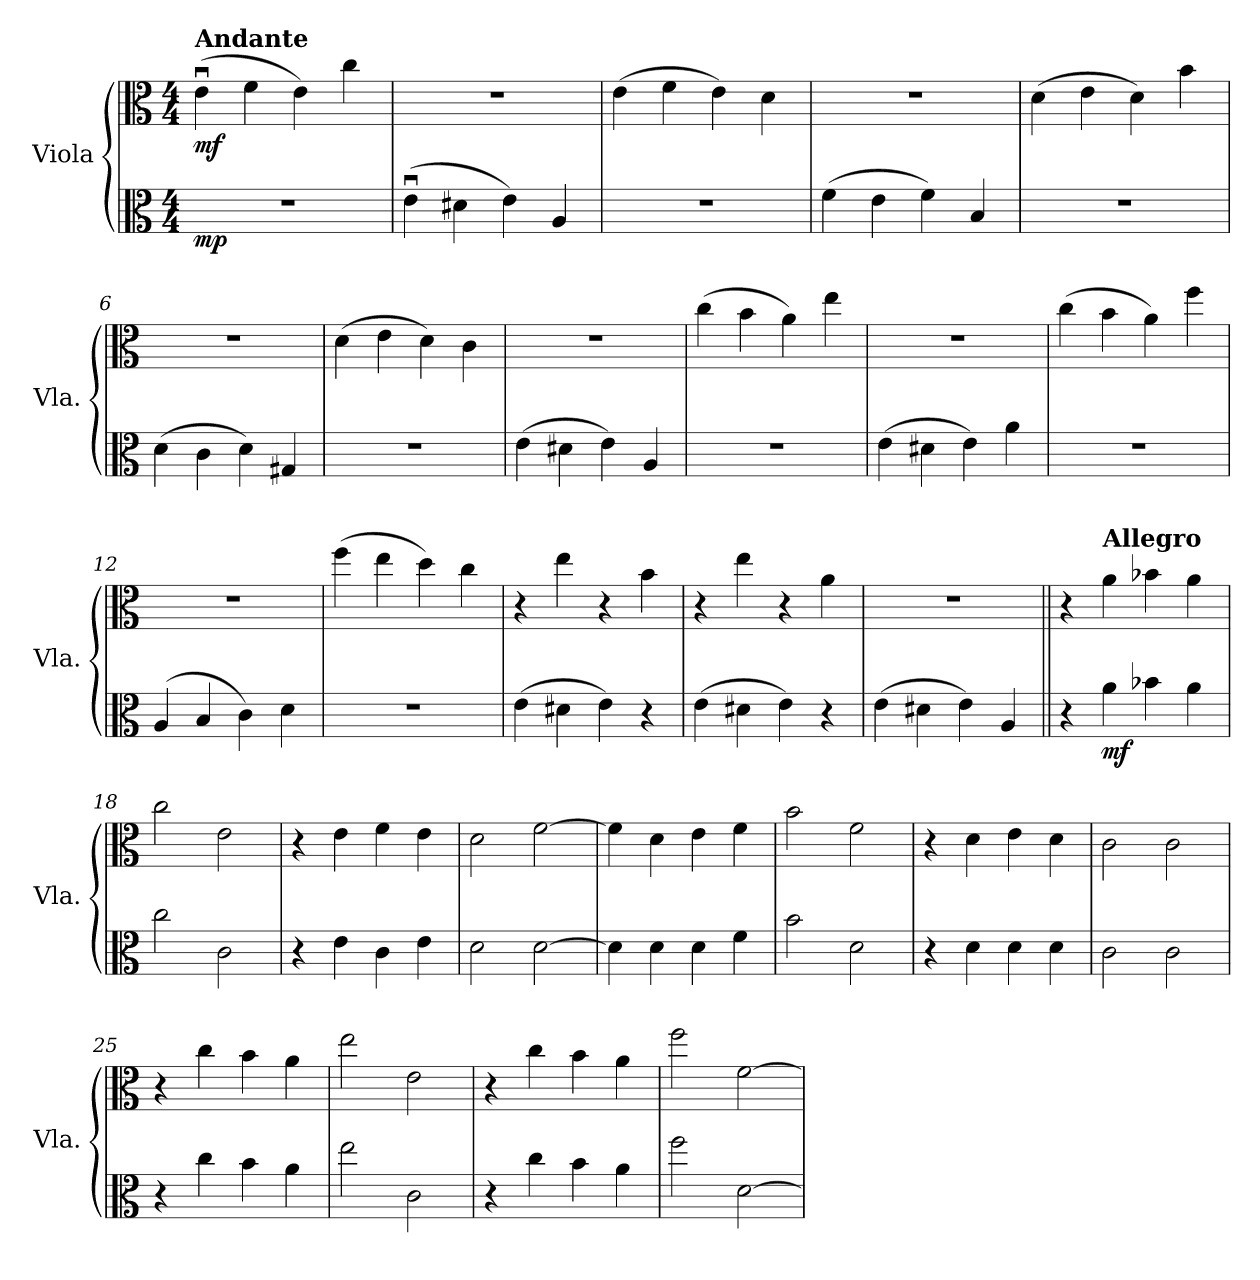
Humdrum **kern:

**kern	**dynam	**kern	**dynam
*part2	*part2	*part1	*part1
*staff2	*staff2	*staff1	*staff1
*I"Viola	*	*I"Viola	*
*I'Vla.	*	*I'Vla.	*
*clefC3	*	*clefC3	*
*k[]	*	*k[]	*
*M4/4	*	*M4/4	*
*MM102	*	*MM102	*
=1	=1	=1	=1
!	!	!LO:TX:a:B:t=Andante	!
!	!LO:DY:b	!	!LO:DY:b
1r	mp	(>4eu\	mf
.	.	4f\	.
.	.	4e\)	.
.	.	4cc\	.
=2	=2	=2	=2
(>4eu\	.	1r	.
4d#X\	.	.	.
4e\)	.	.	.
4A/	.	.	.
=3	=3	=3	=3
1r	.	(>4e\	.
.	.	4f\	.
.	.	4e\)	.
.	.	4d\	.
=4	=4	=4	=4
(>4f\	.	1r	.
4e\	.	.	.
4f\)	.	.	.
4B/	.	.	.
=5	=5	=5	=5
1r	.	(>4d\	.
.	.	4e\	.
.	.	4d\)	.
.	.	4b\	.
=6	=6	=6	=6
(>4d\	.	1r	.
4c\	.	.	.
4d\)	.	.	.
4G#X/	.	.	.
=7	=7	=7	=7
1r	.	(>4d\	.
.	.	4e\	.
.	.	4d\)	.
.	.	4c\	.
=8	=8	=8	=8
(>4e\	.	1r	.
4d#X\	.	.	.
4e\)	.	.	.
4A/	.	.	.
!!LO:LB:g=z
=9	=9	=9	=9
1r	.	(>4cc\	.
.	.	4b\	.
.	.	4a\)	.
.	.	4ee\	.
=10	=10	=10	=10
(>4e\	.	1r	.
4d#X\	.	.	.
4e\)	.	.	.
4a\	.	.	.
=11	=11	=11	=11
1r	.	(>4cc\	.
.	.	4b\	.
.	.	4a\)	.
.	.	4ff\	.
=12	=12	=12	=12
(>4A/	.	1r	.
4B/	.	.	.
4c\)	.	.	.
4d\	.	.	.
=13	=13	=13	=13
1r	.	(>4ff\	.
.	.	4ee\	.
.	.	4dd\)	.
.	.	4cc\	.
=14	=14	=14	=14
(>4e\	.	4r	.
4d#X\	.	4ee\	.
4e\)	.	4r	.
4r	.	4b\	.
=15	=15	=15	=15
(>4e\	.	4r	.
4d#X\	.	4ee\	.
4e\)	.	4r	.
4r	.	4a\	.
=16	=16	=16	=16
(>4e\	.	1r	.
4d#X\	.	.	.
4e\)	.	.	.
4A/	.	.	.
!!LO:LB:g=z
=17||	=17||	=17||	=17||
4r	.	4r	.
*	*	*MM132	*
!	!	!LO:TX:a:B:t=Allegro	!
!	!LO:DY:b	!	!
4a\	mf	4a\	.
4b-X\	.	4b-X\	.
4a\	.	4a\	.
=18	=18	=18	=18
2cc\	.	2cc\	.
2c\	.	2e\	.
=19	=19	=19	=19
4r	.	4r	.
4e\	.	4e\	.
4c\	.	4f\	.
4e\	.	4e\	.
=20	=20	=20	=20
2d\	.	2d\	.
[2d\	.	[2f\	.
=21	=21	=21	=21
4d\]	.	4f\]	.
4d\	.	4d\	.
4d\	.	4e\	.
4f\	.	4f\	.
=22	=22	=22	=22
2b\	.	2b\	.
2d\	.	2f\	.
=23	=23	=23	=23
4r	.	4r	.
4d\	.	4d\	.
4d\	.	4e\	.
4d\	.	4d\	.
=24	=24	=24	=24
2c\	.	2c\	.
2c\	.	2c\	.
=25	=25	=25	=25
4r	.	4r	.
4cc\	.	4cc\	.
4b\	.	4b\	.
4a\	.	4a\	.
=26	=26	=26	=26
2ee\	.	2ee\	.
2c\	.	2e\	.
=27	=27	=27	=27
4r	.	4r	.
4cc\	.	4cc\	.
4b\	.	4b\	.
4a\	.	4a\	.
!!LO:LB:g=z
=28	=28	=28	=28
2ff\	.	2ff\	.
[2d\	.	[2f\	.
=	=	=	=
*-	*-	*-	*-
